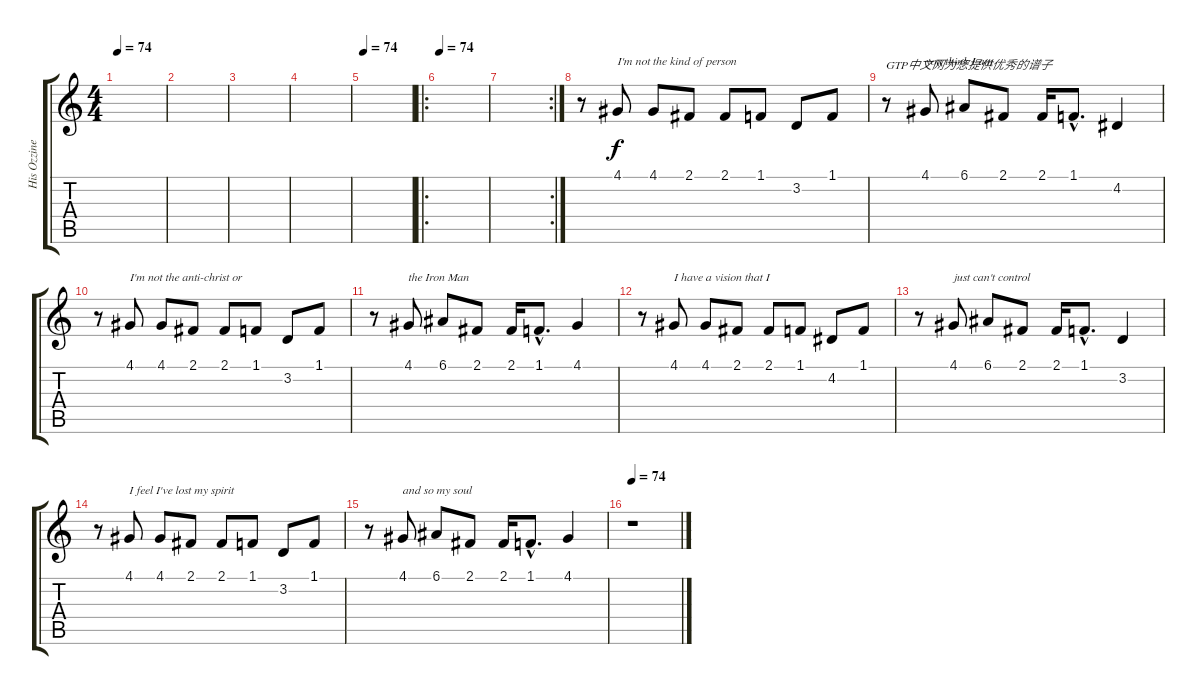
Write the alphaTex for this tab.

\track ("His Ozziness Ozzy Osbourne" "His Ozzine") {instrument fx4atmosphere}
\staff {score tabs}
\tuning (E4 B3 G3 D3 A2 E2) {hide}
\ts (4 4)
\tempo 74
\tempo 40
\tempo 74
\clef g2
\ks c
|
|
|
|
\tempo 74
|
\ro
\tempo 74
|
\rc 2
|
r.8 4.1.8{txt "I'm not the kind of person"} 4.1.8 2.1.8 2.1.8 1.1.8 3.2.8 1.1.8 |
r.8{txt "GTP中文网为您提供优秀的谱子"} 4.1.8{txt "you think I am"} 6.1.8 2.1.8 2.1.16 1.1{hac}.8{d} 4.2.4 |
r.8 4.1.8{txt "I'm not the anti-christ or"} 4.1.8 2.1.8 2.1.8 1.1.8 3.2.8 1.1.8 |
r.8 4.1.8{txt "the Iron Man"} 6.1.8 2.1.8 2.1.16 1.1{hac}.8{d} 4.1.4 |
r.8 4.1.8{txt "I have a vision that I"} 4.1.8 2.1.8 2.1.8 1.1.8 4.2.8 1.1.8 |
r.8 4.1.8{txt "just can't control"} 6.1.8 2.1.8 2.1.16 1.1{hac}.8{d} 3.2.4 |
r.8 4.1.8{txt "I feel I've lost my spirit"} 4.1.8 2.1.8 2.1.8 1.1.8 3.2.8 1.1.8 |
r.8 4.1.8{txt "and so my soul"} 6.1.8 2.1.8 2.1.16 1.1{hac}.8{d} 4.1.4 |
\tempo 74
r.1
